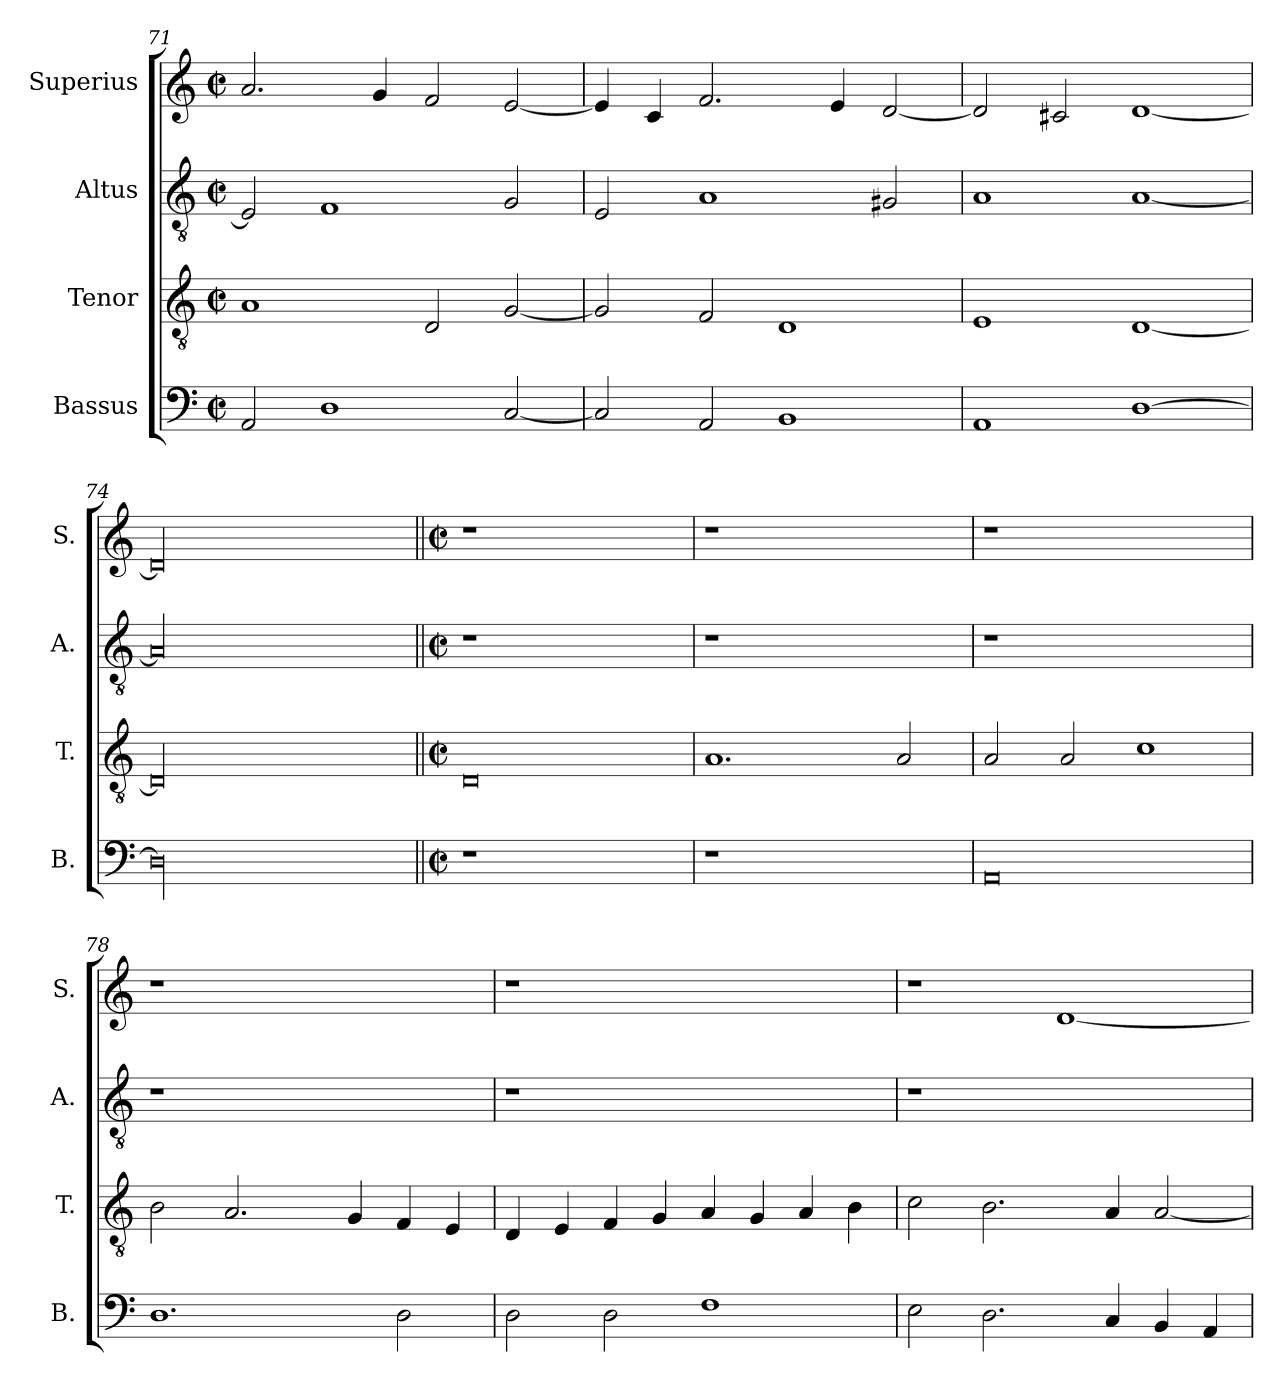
**kern	**kern	**kern	**kern
*part4	*part3	*part2	*part1
*staff4	*staff3	*staff2	*staff1
*I"Bassus	*I"Tenor	*I"Altus	*I"Superius
*I'B.	*I'T.	*I'A.	*I'S.
*clefF4	*clefGv2	*clefGv2	*clefG2
*	*ITrd7c12	*ITrd7c12	*
*k[]	*k[]	*k[]	*k[]
*C:	*C:	*C:	*C:
*M2/2	*M2/2	*M2/2	*M2/2
*met(c|)	*met(c|)	*met(c|)	*met(c|)
=71	=71	=71	=71
2AAi/	1AAi	2EEi/]	2.ai/
1Di	.	1FFi	.
.	.	.	4gi/
.	2DDi/	.	2fi/
[<2Ci/	[<2GGi/	2GGi/	[<2ei/
=72	=72	=72	=72
2Ci/]	2GGi/]	2EEi/	4ei/]
.	.	.	4ci/
2AAi/	2FFi/	1AAi	2.fi/
1BBi	1DDi	.	.
.	.	.	4ei/
.	.	2GG#Xi/	[<2di/
=73	=73	=73	=73
1AAi	1EEi	1AAi	2di/]
.	.	.	2c#Xi/
[>1Di	[<1DDi	[<1AAi	[<1di
=74	=74	=74	=74
00Di]	00DDi]	00AAi]	00di]
!!LO:PB:g=z
=75||	=75||	=75||	=75||
*M2/2	*M2/2	*M2/2	*M2/2
*met(c|)	*met(c|)	*met(c|)	*met(c|)
!LO:N:vis=1	!	!LO:N:vis=1	!LO:N:vis=1
1r	0DDi	1r	1r
1ryy	.	1ryy	1ryy
=76	=76	=76	=76
!LO:N:vis=1	!	!LO:N:vis=1	!LO:N:vis=1
1r	1.AAi	1r	1r
1ryy	.	1ryy	1ryy
.	2AAi/	.	.
=77	=77	=77	=77
!	!	!LO:N:vis=1	!LO:N:vis=1
0AAi	2AAi/	1r	1r
.	2AAi/	.	.
.	1Ci	1ryy	1ryy
=78	=78	=78	=78
!	!	!LO:N:vis=1	!LO:N:vis=1
1.Di	2BBi\	1r	1r
.	2.AAi/	.	.
.	.	1ryy	1ryy
.	4GGi/	.	.
2Di\	4FFi/	.	.
.	4EEi/	.	.
=79	=79	=79	=79
!	!	!LO:N:vis=1	!LO:N:vis=1
2Di\	4DDi/	1r	1r
.	4EEi/	.	.
2Di\	4FFi/	.	.
.	4GGi/	.	.
1Fi	4AAi/	1ryy	1ryy
.	4GGi/	.	.
.	4AAi/	.	.
.	4BBi\	.	.
=80	=80	=80	=80
!	!	!LO:N:vis=1	!
2Ei\	2Ci\	1r	1r
2.Di\	2.BBi\	.	.
.	.	1ryy	[<1di
4Ci/	4AAi/	.	.
4BBi/	[<2AAi/	.	.
4AAi/	.	.	.
=	=	=	=
*-	*-	*-	*-
